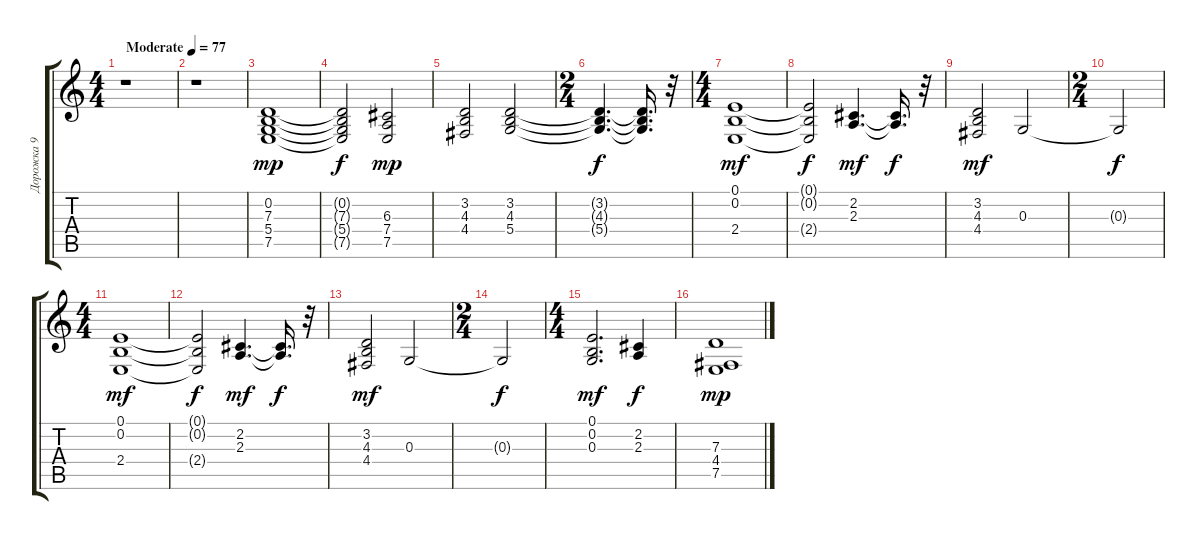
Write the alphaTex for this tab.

\track ("Дорожка 9" "Дорожка 9") {instrument synthstrings1}
\staff {score tabs}
\tuning (E4 B3 G3 D3 A2 E2) {hide}
\ts (4 4)
\tempo (77 "Moderate")
\clef g2
\ks c
r.1{dy mp instrument synthstrings1} |
r.1 |
(0.2 7.3 5.4 7.5).1 |
(0.2{t} 7.3{t} 5.4{t} 7.5{t}).2{dy f} (6.3 7.4 7.5).2{dy mp} |
(3.2 4.3 4.4).2 (3.2 4.3 5.4).2 |
\ts (2 4)
(3.2{t} 4.3{t} 5.4{t}).4{d dy f} (3.2{t} 4.3{t} 5.4{t}).16{d} r.32 |
\ts (4 4)
(0.1 0.2 2.4).1{dy mf} |
(0.1{t} 0.2{t} 2.4{t}).2{dy f} (2.2 2.3).4{d dy mf} (2.2{t} 2.3{t}).16{d dy f} r.32 |
(3.2 4.3 4.4).2{dy mf} 0.3.2 |
\ts (2 4)
0.3{t}.2{dy f} |
\ts (4 4)
(0.1 0.2 2.4).1{dy mf} |
(0.1{t} 0.2{t} 2.4{t}).2{dy f} (2.2 2.3).4{d dy mf} (2.2{t} 2.3{t}).16{d dy f} r.32 |
(3.2 4.3 4.4).2{dy mf} 0.3.2 |
\ts (2 4)
0.3{t}.2{dy f} |
\ts (4 4)
(0.1 0.2 0.3).2{d dy mf} (2.2 2.3).4{dy f} |
(7.3 4.4 7.5).1{dy mp}
